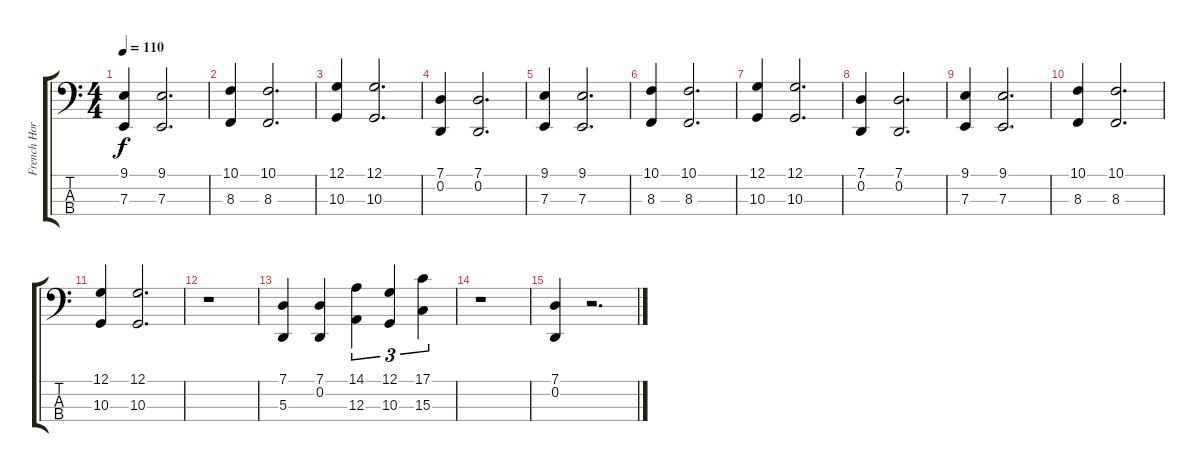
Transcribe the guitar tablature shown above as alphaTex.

\track ("French Horn" "French Hor") {instrument frenchhorn}
\staff {score tabs}
\tuning (G2 D2 A1 E0) {hide}
\ts (4 4)
\tempo 110
\clef f4
\ks c
(9.1 7.3).4{dy f} (9.1 7.3).2{d} |
(10.1 8.3).4 (10.1 8.3).2{d} |
(12.1 10.3).4 (12.1 10.3).2{d} |
(7.1 0.2).4 (7.1 0.2).2{d} |
(9.1 7.3).4 (9.1 7.3).2{d} |
(10.1 8.3).4 (10.1 8.3).2{d} |
(12.1 10.3).4 (12.1 10.3).2{d} |
(7.1 0.2).4 (7.1 0.2).2{d} |
(9.1 7.3).4 (9.1 7.3).2{d} |
(10.1 8.3).4 (10.1 8.3).2{d} |
(12.1 10.3).4 (12.1 10.3).2{d} |
r.1 |
(7.1 5.3).4 (7.1 0.2).4 (14.1 12.3).4{tu (3 2)} (12.1 10.3).4{tu (3 2)} (17.1 15.3).4{tu (3 2)} |
r.1 |
(7.1 0.2).4 r.2{d}
